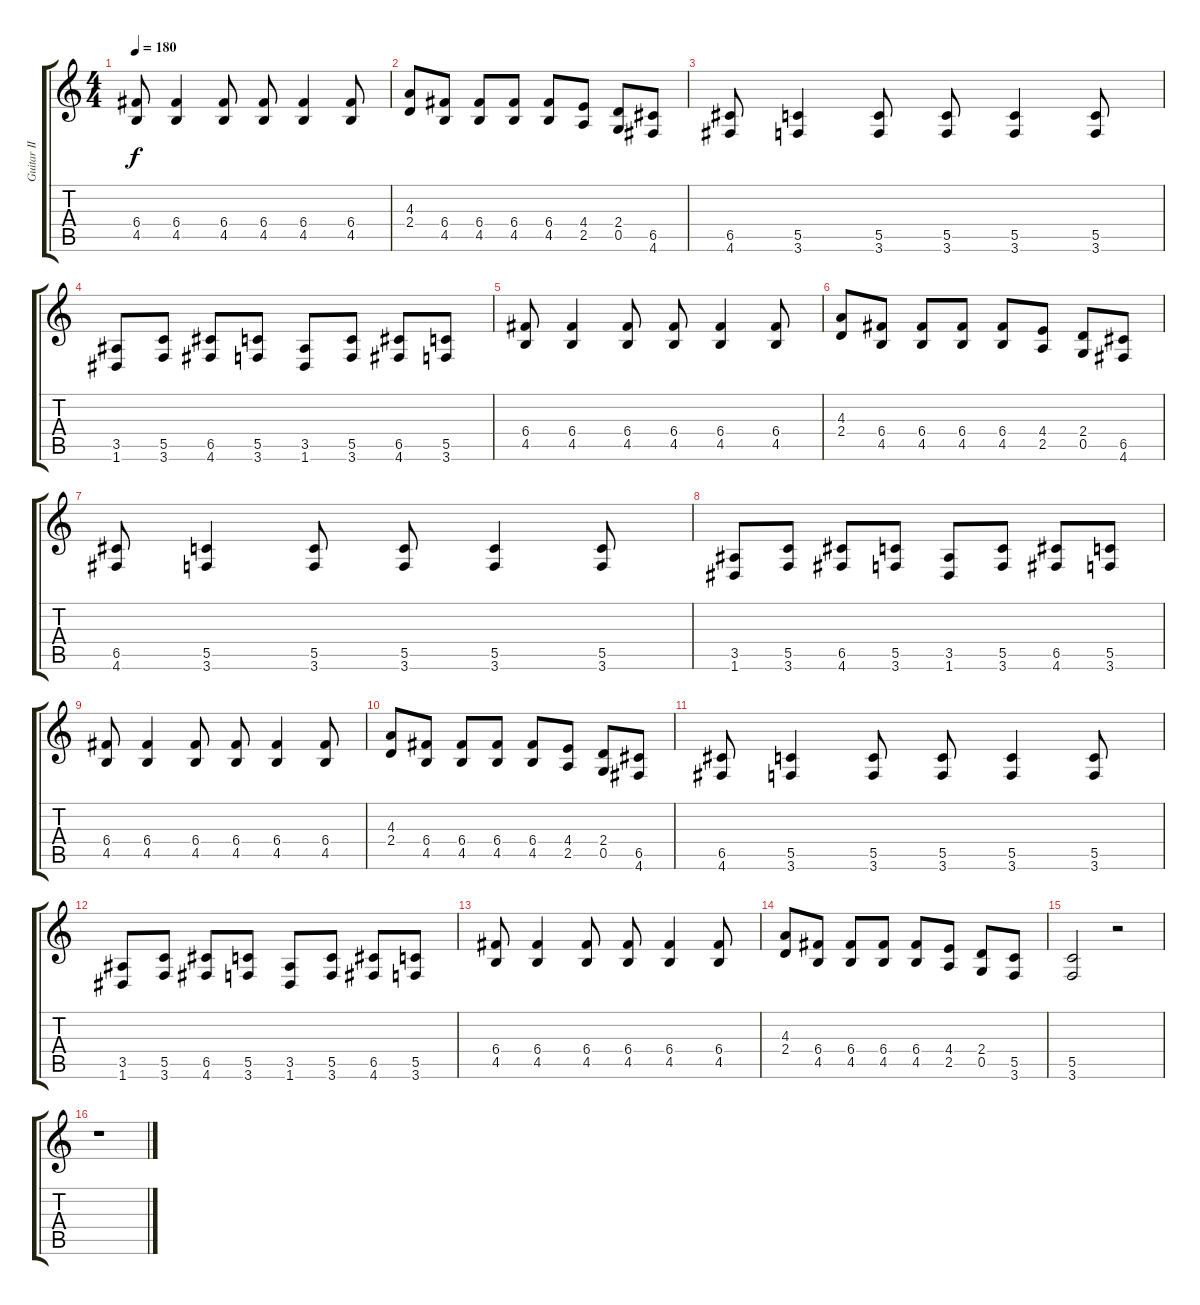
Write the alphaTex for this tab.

\track ("Guitar II" "Guitar II") {instrument distortionguitar}
\staff {score tabs}
\tuning (D4 A3 F3 C3 G2 D2) {hide}
\ts (4 4)
\tempo 180
\clef g2
\ks c
(6.4 4.5).8{dy f} (6.4 4.5).4 (6.4 4.5).8 (6.4 4.5).8 (6.4 4.5).4 (6.4 4.5).8 |
(4.3 2.4).8 (6.4 4.5).8 (6.4 4.5).8 (6.4 4.5).8 (6.4 4.5).8 (4.4 2.5).8 (2.4 0.5).8 (6.5 4.6).8 |
(6.5 4.6).8 (5.5 3.6).4 (5.5 3.6).8 (5.5 3.6).8 (5.5 3.6).4 (5.5 3.6).8 |
(3.5 1.6).8 (5.5 3.6).8 (6.5 4.6).8 (5.5 3.6).8 (3.5 1.6).8 (5.5 3.6).8 (6.5 4.6).8 (5.5 3.6).8 |
(6.4 4.5).8 (6.4 4.5).4 (6.4 4.5).8 (6.4 4.5).8 (6.4 4.5).4 (6.4 4.5).8 |
(4.3 2.4).8 (6.4 4.5).8 (6.4 4.5).8 (6.4 4.5).8 (6.4 4.5).8 (4.4 2.5).8 (2.4 0.5).8 (6.5 4.6).8 |
(6.5 4.6).8 (5.5 3.6).4 (5.5 3.6).8 (5.5 3.6).8 (5.5 3.6).4 (5.5 3.6).8 |
(3.5 1.6).8 (5.5 3.6).8 (6.5 4.6).8 (5.5 3.6).8 (3.5 1.6).8 (5.5 3.6).8 (6.5 4.6).8 (5.5 3.6).8 |
(6.4 4.5).8 (6.4 4.5).4 (6.4 4.5).8 (6.4 4.5).8 (6.4 4.5).4 (6.4 4.5).8 |
(4.3 2.4).8 (6.4 4.5).8 (6.4 4.5).8 (6.4 4.5).8 (6.4 4.5).8 (4.4 2.5).8 (2.4 0.5).8 (6.5 4.6).8 |
(6.5 4.6).8 (5.5 3.6).4 (5.5 3.6).8 (5.5 3.6).8 (5.5 3.6).4 (5.5 3.6).8 |
(3.5 1.6).8 (5.5 3.6).8 (6.5 4.6).8 (5.5 3.6).8 (3.5 1.6).8 (5.5 3.6).8 (6.5 4.6).8 (5.5 3.6).8 |
(6.4 4.5).8 (6.4 4.5).4 (6.4 4.5).8 (6.4 4.5).8 (6.4 4.5).4 (6.4 4.5).8 |
(4.3 2.4).8 (6.4 4.5).8 (6.4 4.5).8 (6.4 4.5).8 (6.4 4.5).8 (4.4 2.5).8 (2.4 0.5).8 (5.5 3.6).8 |
(5.5 3.6).2 r.2 |
r.1
